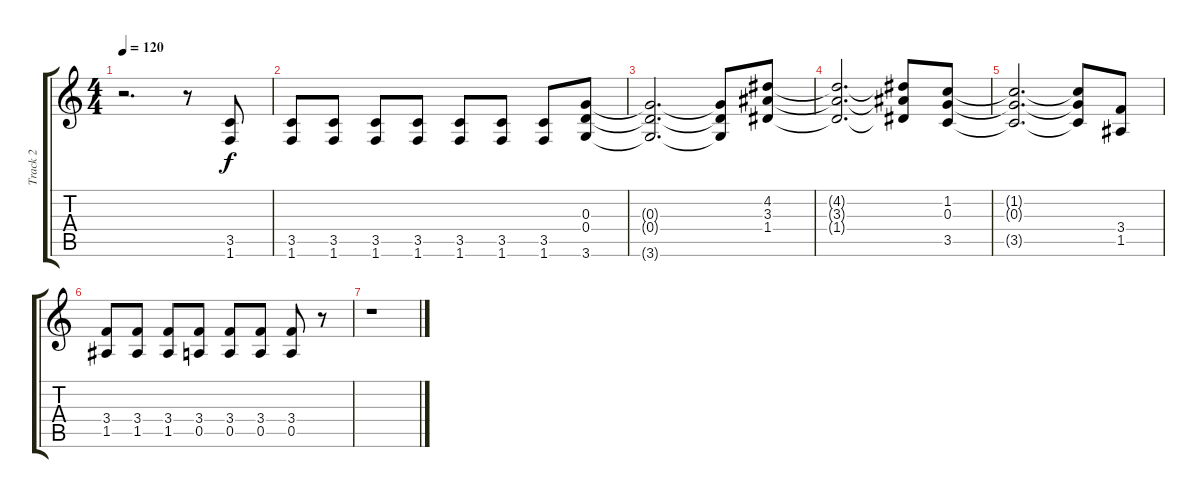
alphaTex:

\track ("Track 2" "Track 2") {instrument distortionguitar}
\staff {score tabs}
\tuning (E4 B3 G3 D3 A2 E2) {hide}
\ts (4 4)
\tempo 120
\clef g2
\ks c
r.2{d dy f} r.8 (3.5 1.6).8 |
(3.5 1.6).8 (3.5 1.6).8 (3.5 1.6).8 (3.5 1.6).8 (3.5 1.6).8 (3.5 1.6).8 (3.5 1.6).8 (0.3 0.4 3.6).8 |
(0.3{t} 0.4{t} 3.6{t}).2{d} (0.3{t} 0.4{t} 3.6{t}).8 (4.2 3.3 1.4).8 |
(4.2{t} 3.3{t} 1.4{t}).2{d} (4.2{t} 3.3{t} 1.4{t}).8 (1.2 0.3 3.5).8 |
(1.2{t} 0.3{t} 3.5{t}).2{d} (1.2{t} 0.3{t} 3.5{t}).8 (3.4 1.5).8 |
(3.4 1.5).8 (3.4 1.5).8 (3.4 1.5).8 (3.4 0.5).8 (3.4 0.5).8 (3.4 0.5).8 (3.4 0.5).8 r.8 |
r.1
